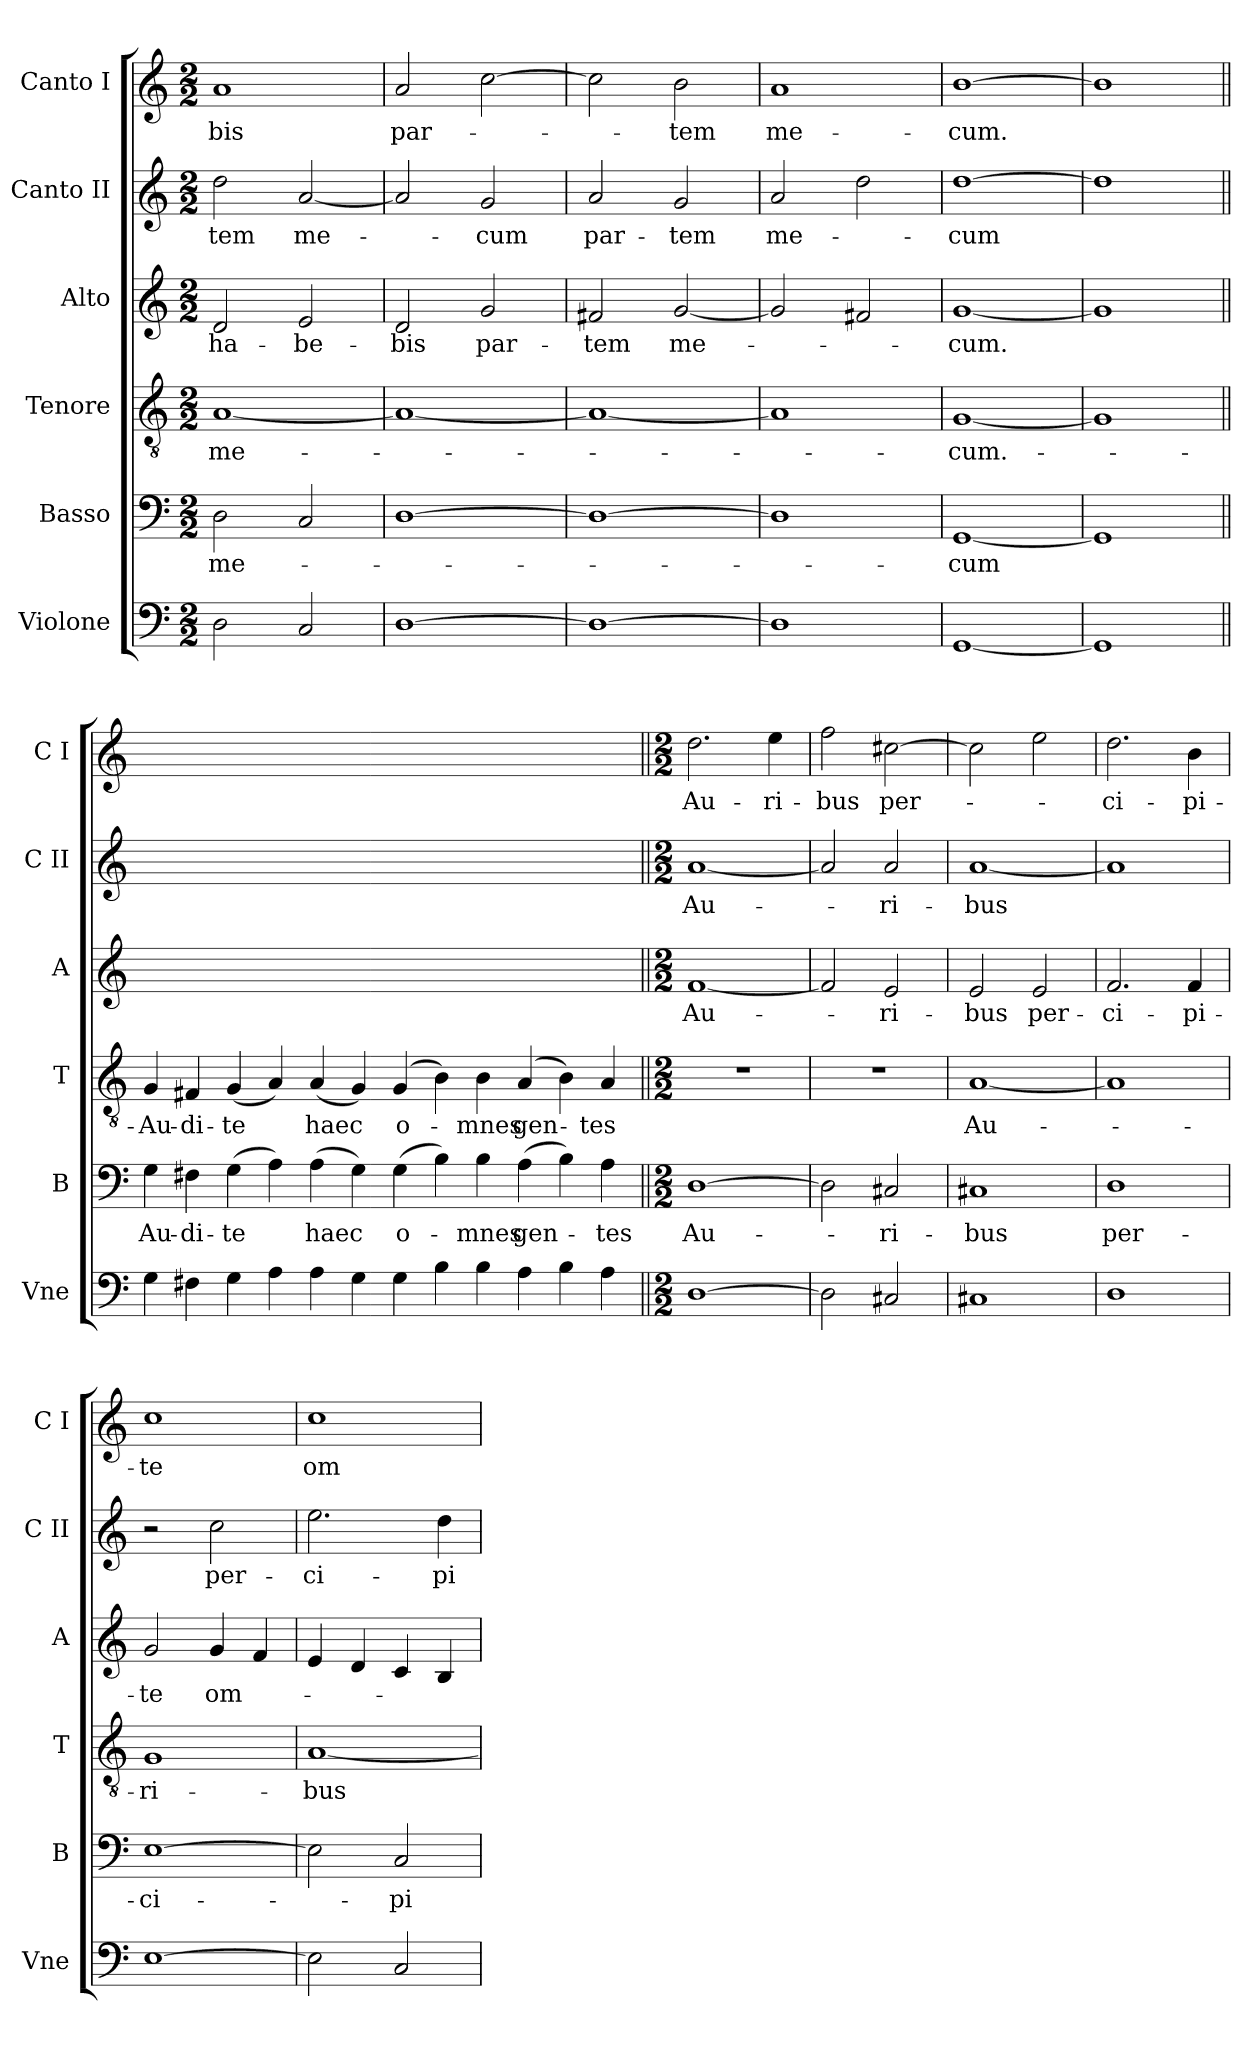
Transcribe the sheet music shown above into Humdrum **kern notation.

**kern	**kern	**text	**kern	**text	**kern	**text	**kern	**text	**kern	**text
*part6	*part5	*part5	*part4	*part4	*part3	*part3	*part2	*part2	*part1	*part1
*staff6	*staff5	*staff5	*staff4	*staff4	*staff3	*staff3	*staff2	*staff2	*staff1	*staff1
*I"Violone	*I"Basso	*	*I"Tenore	*	*I"Alto	*	*I"Canto II	*	*I"Canto I	*
*I'Vne	*I'B	*	*I'T	*	*I'A	*	*I'C II	*	*I'C I	*
*clefF4	*clefF4	*	*clefGv2	*	*clefG2	*	*clefG2	*	*clefG2	*
*k[]	*k[]	*	*k[]	*	*k[]	*	*k[]	*	*k[]	*
*M2/2	*M2/2	*	*M2/2	*	*M2/2	*	*M2/2	*	*M2/2	*
=	=	=	=	=	=	=	=	=	=	=
2D	2D	me-	[1A	me-	2d	ha-	2dd	-tem	1a	-bis
2C	2C	.	.	.	2e	-be-	[2a	me-	.	.
=	=	=	=	=	=	=	=	=	=	=
[1D	[1D	.	1A_	.	2d	-bis	2a]	.	2a	par-
.	.	.	.	.	2g	par-	2g	-cum	[2cc	.
=	=	=	=	=	=	=	=	=	=	=
1D_	1D_	.	1A_	.	2f#X	-tem	2a	par-	2cc]	.
.	.	.	.	.	[2g	me-	2g	-tem	2b	-tem
=	=	=	=	=	=	=	=	=	=	=
1D]	1D]	.	1A]	.	2g]	.	2a	me-	1a	me-
.	.	.	.	.	2f#X	.	2dd	.	.	.
=	=	=	=	=	=	=	=	=	=	=
[1GG	[1GG	-cum	[1G	-cum.-	[1g	-cum.	[1dd	-cum	[1b	-cum.
=	=	=	=	=	=	=	=	=	=	=
1GG]	1GG]	.	1G]	.	1g]	.	1dd]	.	1b]	.
=||	=||	=||	=||	=||	=||	=||	=||	=||	=||	=||
4G	4G	Au-	4G	-Au-	0.ryy	.	0.ryy	.	0.ryy	.
4F#X	4F#X	-di-	4F#X	-di-	.	.	.	.	.	.
4G	(>4G	-te	(>4G	-te	.	.	.	.	.	.
4A	4A)	.	4A)	.	.	.	.	.	.	.
4A	(>4A	haec	(>4A	haec	.	.	.	.	.	.
4G	4G)	.	4G)	.	.	.	.	.	.	.
4G	(>4G	o-	(>4G	o-	.	.	.	.	.	.
4B	4B)	.	4B)	.	.	.	.	.	.	.
4B	4B	-mnes	4B	-mnes	.	.	.	.	.	.
4A	(>4A	gen-	(>4A	gen-	.	.	.	.	.	.
4B	4B)	.	4B)	.	.	.	.	.	.	.
4A	4A	-tes	4A	-tes	.	.	.	.	.	.
=||	=||	=||	=||	=||	=||	=||	=||	=||	=||	=||
*M2/2	*M2/2	*	*M2/2	*	*M2/2	*	*M2/2	*	*M2/2	*
[1D	[1D	Au-	1r	.	[1f	Au-	[1a	Au-	2.dd	Au-
.	.	.	.	.	.	.	.	.	4ee	-ri-
=	=	=	=	=	=	=	=	=	=	=
2D]	2D]	.	1r	.	2f]	.	2a]	.	2ff	-bus
2C#X	2C#X	-ri-	.	.	2e	-ri-	2a	-ri-	[2cc#X	per-
=	=	=	=	=	=	=	=	=	=	=
1C#X	1C#X	-bus	[1A	Au-	2e	-bus	[1a	-bus	2cc#]	.
.	.	.	.	.	2e	per-	.	.	2ee	.
=	=	=	=	=	=	=	=	=	=	=
1D	1D	per-	1A]	.	2.f	-ci-	1a]	.	2.dd	-ci-
.	.	.	.	.	4f	-pi-	.	.	4b	-pi-
=	=	=	=	=	=	=	=	=	=	=
[1E	[1E	-ci-	1G	-ri-	2g	-te	2r	.	1cc	-te
.	.	.	.	.	4g	om-	2cc	per-	.	.
.	.	.	.	.	4f	.	.	.	.	.
=	=	=	=	=	=	=	=	=	=	=
2E]	2E]	.	[1A	-bus	4e	.	2.ee	-ci-	1cc	om-
.	.	.	.	.	4d	.	.	.	.	.
2C	2C	-pi-	.	.	4c	.	.	.	.	.
.	.	.	.	.	4B	.	4dd	-pi-	.	.
=	=	=	=	=	=	=	=	=	=	=
*-	*-	*-	*-	*-	*-	*-	*-	*-	*-	*-
